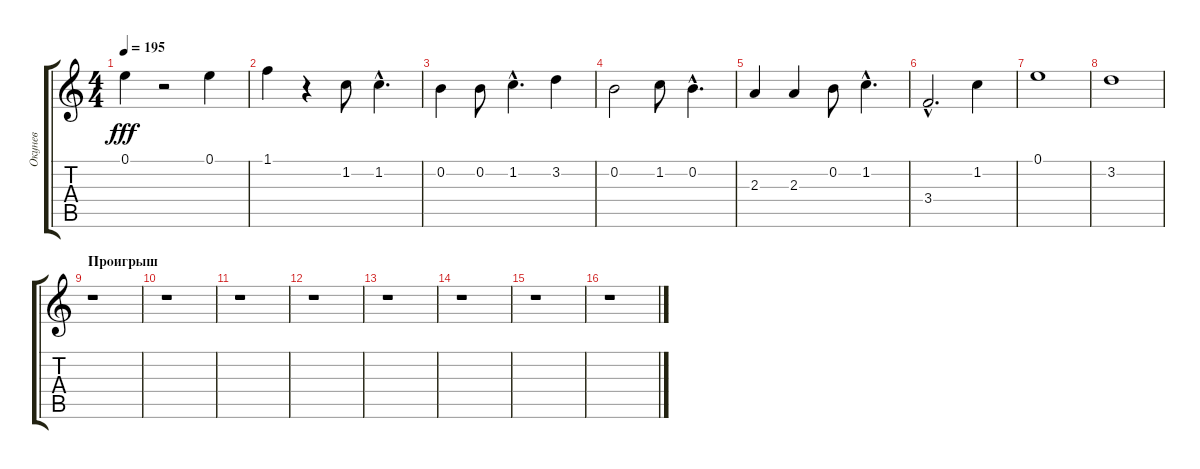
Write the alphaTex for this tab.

\track ("Окунев " "Окунев ") {instrument contrabass}
\staff {score tabs}
\tuning (E4 B3 G3 D3 A2 E2) {hide}
\ts (4 4)
\tempo 195
\clef g2
\ks c
0.1.4{dy fff} r.2 0.1.4 |
1.1.4 r.4 1.2.8 1.2{hac}.4{d} |
0.2.4 0.2.8 1.2{hac}.4{d} 3.2.4 |
0.2.2 1.2.8 0.2{hac}.4{d} |
2.3.4 2.3.4 0.2.8 1.2{hac}.4{d} |
3.4{hac}.2{d} 1.2.4 |
0.1.1 |
3.2.1 |
\section ("" "Проигрыш")
r.1 |
r.1 |
r.1 |
r.1 |
r.1 |
r.1 |
r.1 |
r.1
